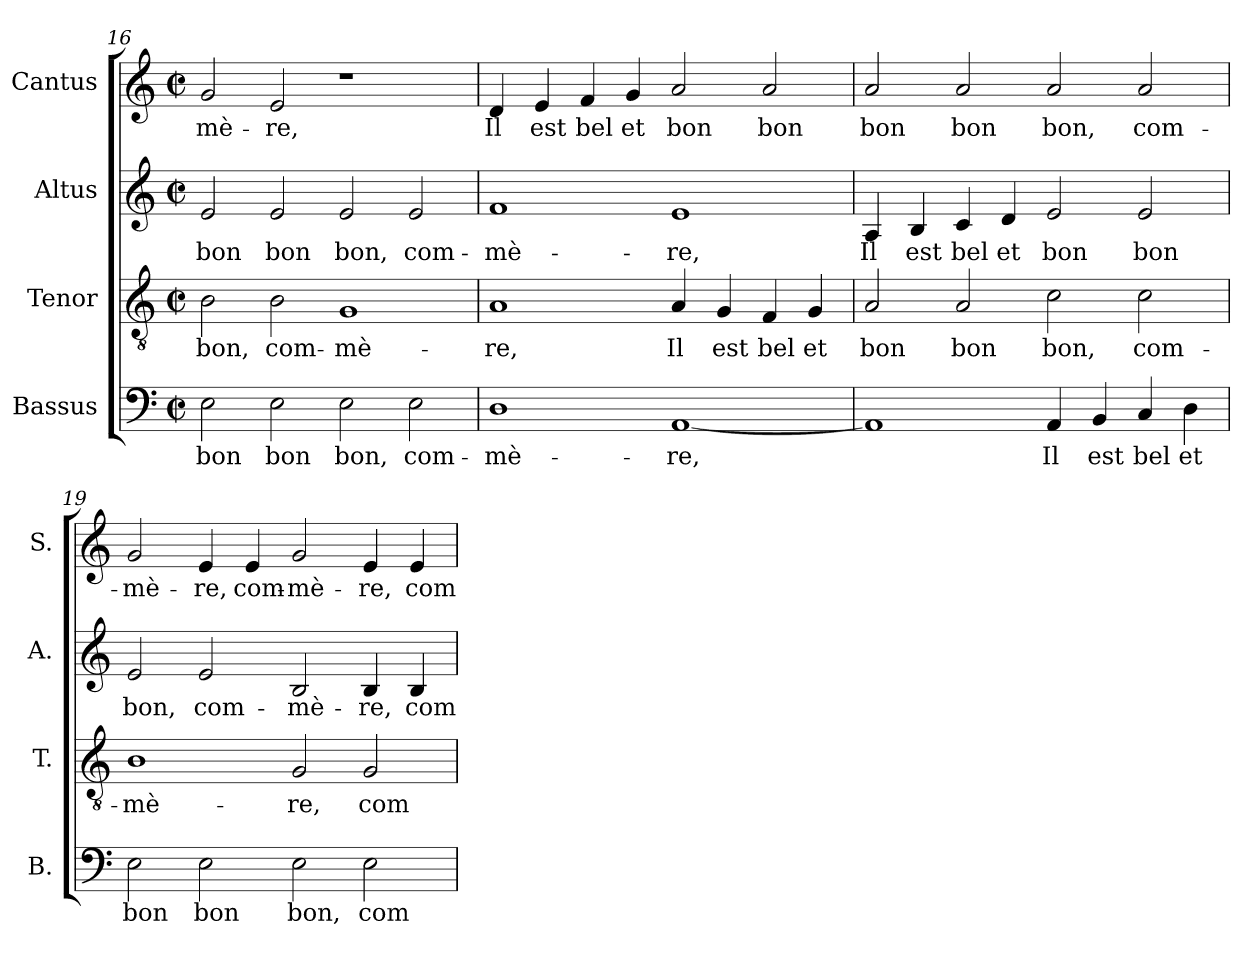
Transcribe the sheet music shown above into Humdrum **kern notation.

**kern	**text	**kern	**text	**kern	**text	**kern	**text
*part4	*part4	*part3	*part3	*part2	*part2	*part1	*part1
*staff4	*staff4	*staff3	*staff3	*staff2	*staff2	*staff1	*staff1
*I"Bassus	*	*I"Tenor	*	*I"Altus	*	*I"Cantus	*
*I'B.	*	*I'T.	*	*I'A.	*	*I'S.	*
*clefF4	*	*clefGv2	*	*clefG2	*	*clefG2	*
*	*	*ITrd7c12	*	*	*	*	*
*k[]	*	*k[]	*	*k[]	*	*k[]	*
*C:	*	*C:	*	*C:	*	*C:	*
*M2/2	*	*M2/2	*	*M2/2	*	*M2/2	*
*met(c|)	*	*met(c|)	*	*met(c|)	*	*met(c|)	*
=16	=16	=16	=16	=16	=16	=16	=16
!	!LO:LY:b:color=#000000	!	!	!	!	!	!
!	!	!	!LO:LY:b:color=#000000	!	!	!	!
!	!	!	!	!	!LO:LY:b:color=#000000	!	!
!	!	!	!	!	!	!	!LO:LY:b:color=#000000
2Ei\	bon	2BBi\	bon,	2ei/	bon	2gi/	-mè-
!	!LO:LY:b:color=#000000	!	!	!	!	!	!
!	!	!	!LO:LY:b:color=#000000	!	!	!	!
!	!	!	!	!	!LO:LY:b:color=#000000	!	!
!	!	!	!	!	!	!	!LO:LY:b:color=#000000
2Ei\	bon	2BBi\	com-	2ei/	bon	2ei/	-re,
!	!LO:LY:b:color=#000000	!	!	!	!	!	!
!	!	!	!LO:LY:b:color=#000000	!	!	!	!
!	!	!	!	!	!LO:LY:b:color=#000000	!	!
2Ei\	bon,	1GGi	-mè-	2ei/	bon,	1r	.
!	!LO:LY:b:color=#000000	!	!	!	!	!	!
!	!	!	!	!	!LO:LY:b:color=#000000	!	!
2Ei\	com-	.	.	2ei/	com-	.	.
!!LO:PB:g=z
=17	=17	=17	=17	=17	=17	=17	=17
!	!LO:LY:b:color=#000000	!	!	!	!	!	!
!	!	!	!LO:LY:b:color=#000000	!	!	!	!
!	!	!	!	!	!LO:LY:b:color=#000000	!	!
!	!	!	!	!	!	!	!LO:LY:b:color=#000000
1Di	-mè-	1AAi	-re,	1fi	-mè-	4di/	Il
!	!	!	!	!	!	!	!LO:LY:b:color=#000000
.	.	.	.	.	.	4ei/	est
!	!	!	!	!	!	!	!LO:LY:b:color=#000000
.	.	.	.	.	.	4fi/	bel
!	!	!	!	!	!	!	!LO:LY:b:color=#000000
.	.	.	.	.	.	4gi/	et
!	!LO:LY:b:color=#000000	!	!	!	!	!	!
!	!	!	!LO:LY:b:color=#000000	!	!	!	!
!	!	!	!	!	!LO:LY:b:color=#000000	!	!
!	!	!	!	!	!	!	!LO:LY:b:color=#000000
[<1AAi	-re,	4AAi/	Il	1ei	-re,	2ai/	bon
!	!	!	!LO:LY:b:color=#000000	!	!	!	!
.	.	4GGi/	est	.	.	.	.
!	!	!	!LO:LY:b:color=#000000	!	!	!	!
!	!	!	!	!	!	!	!LO:LY:b:color=#000000
.	.	4FFi/	bel	.	.	2ai/	bon
!	!	!	!LO:LY:b:color=#000000	!	!	!	!
.	.	4GGi/	et	.	.	.	.
=18	=18	=18	=18	=18	=18	=18	=18
!	!	!	!LO:LY:b:color=#000000	!	!	!	!
!	!	!	!	!	!LO:LY:b:color=#000000	!	!
!	!	!	!	!	!	!	!LO:LY:b:color=#000000
1AAi]	.	2AAi/	bon	4Ai/	Il	2ai/	bon
!	!	!	!	!	!LO:LY:b:color=#000000	!	!
.	.	.	.	4Bi/	est	.	.
!	!	!	!LO:LY:b:color=#000000	!	!	!	!
!	!	!	!	!	!LO:LY:b:color=#000000	!	!
!	!	!	!	!	!	!	!LO:LY:b:color=#000000
.	.	2AAi/	bon	4ci/	bel	2ai/	bon
!	!	!	!	!	!LO:LY:b:color=#000000	!	!
.	.	.	.	4di/	et	.	.
!	!LO:LY:b:color=#000000	!	!	!	!	!	!
!	!	!	!LO:LY:b:color=#000000	!	!	!	!
!	!	!	!	!	!LO:LY:b:color=#000000	!	!
!	!	!	!	!	!	!	!LO:LY:b:color=#000000
4AAi/	Il	2Ci\	bon,	2ei/	bon	2ai/	bon,
!	!LO:LY:b:color=#000000	!	!	!	!	!	!
4BBi/	est	.	.	.	.	.	.
!	!LO:LY:b:color=#000000	!	!	!	!	!	!
!	!	!	!LO:LY:b:color=#000000	!	!	!	!
!	!	!	!	!	!LO:LY:b:color=#000000	!	!
!	!	!	!	!	!	!	!LO:LY:b:color=#000000
4Ci/	bel	2Ci\	com-	2ei/	bon	2ai/	com-
!	!LO:LY:b:color=#000000	!	!	!	!	!	!
4Di\	et	.	.	.	.	.	.
=19	=19	=19	=19	=19	=19	=19	=19
!	!LO:LY:b:color=#000000	!	!	!	!	!	!
!	!	!	!LO:LY:b:color=#000000	!	!	!	!
!	!	!	!	!	!LO:LY:b:color=#000000	!	!
!	!	!	!	!	!	!	!LO:LY:b:color=#000000
2Ei\	bon	1BBi	-mè-	2ei/	bon,	2gi/	-mè-
!	!LO:LY:b:color=#000000	!	!	!	!	!	!
!	!	!	!	!	!LO:LY:b:color=#000000	!	!
!	!	!	!	!	!	!	!LO:LY:b:color=#000000
2Ei\	bon	.	.	2ei/	com-	4ei/	-re,
!	!	!	!	!	!	!	!LO:LY:b:color=#000000
.	.	.	.	.	.	4ei/	com-
!	!LO:LY:b:color=#000000	!	!	!	!	!	!
!	!	!	!LO:LY:b:color=#000000	!	!	!	!
!	!	!	!	!	!LO:LY:b:color=#000000	!	!
!	!	!	!	!	!	!	!LO:LY:b:color=#000000
2Ei\	bon,	2GGi/	-re,	2Bi/	-mè-	2gi/	-mè-
!	!LO:LY:b:color=#000000	!	!	!	!	!	!
!	!	!	!LO:LY:b:color=#000000	!	!	!	!
!	!	!	!	!	!LO:LY:b:color=#000000	!	!
!	!	!	!	!	!	!	!LO:LY:b:color=#000000
2Ei\	com-	2GGi/	com-	4Bi/	-re,	4ei/	-re,
!	!	!	!	!	!LO:LY:b:color=#000000	!	!
!	!	!	!	!	!	!	!LO:LY:b:color=#000000
.	.	.	.	4Bi/	com-	4ei/	com-
=	=	=	=	=	=	=	=
*-	*-	*-	*-	*-	*-	*-	*-
